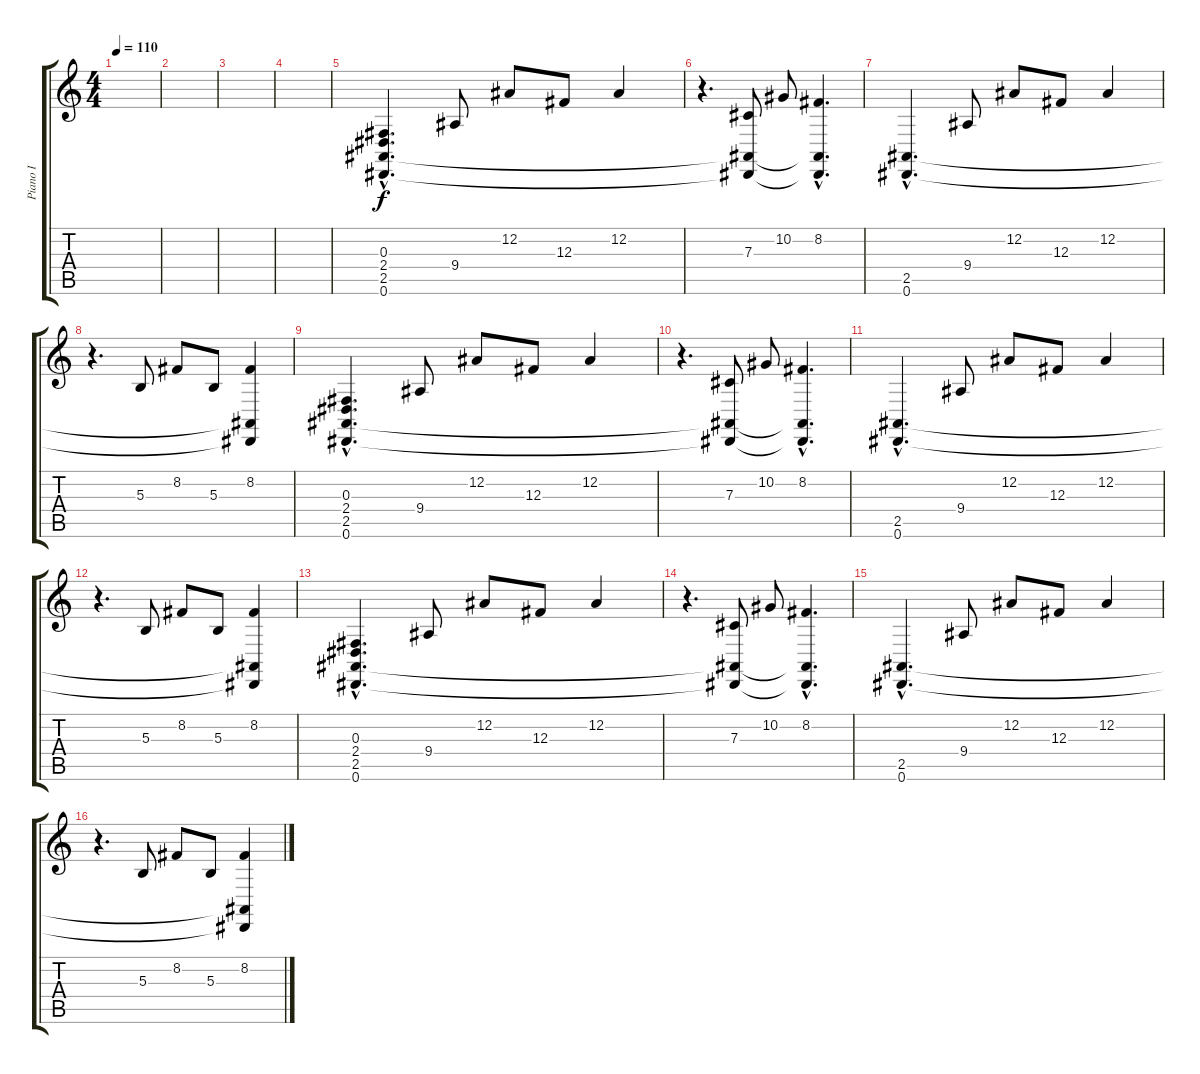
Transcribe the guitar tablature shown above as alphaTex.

\track ("Piano I" "Piano I") {instrument acousticgrandpiano}
\staff {score tabs}
\tuning (Eb4 Bb3 Gb3 Db3 Ab2 Eb2) {hide}
\ts (4 4)
\tempo 110
\clef g2
\ks c
|
|
|
|
(0.3{hac} 2.4{hac} 2.5{hac} 0.6{hac}).4{d} 9.4.8 12.2.8 12.3.8 12.2.4 |
r.4{d} (7.3 2.5{t} 0.6{t}).8 10.2.8 (8.2{hac} 2.5{hac t} 0.6{hac t}).4{d} |
(2.5{hac} 0.6{hac}).4{d} 9.4.8 12.2.8 12.3.8 12.2.4 |
r.4{d} 5.3.8 8.2.8 5.3.8 (8.2 2.5{t} 0.6{t}).4 |
(0.3{hac} 2.4{hac} 2.5{hac} 0.6{hac}).4{d} 9.4.8 12.2.8 12.3.8 12.2.4 |
r.4{d} (7.3 2.5{t} 0.6{t}).8 10.2.8 (8.2{hac} 2.5{hac t} 0.6{hac t}).4{d} |
(2.5{hac} 0.6{hac}).4{d} 9.4.8 12.2.8 12.3.8 12.2.4 |
r.4{d} 5.3.8 8.2.8 5.3.8 (8.2 2.5{t} 0.6{t}).4 |
(0.3{hac} 2.4{hac} 2.5{hac} 0.6{hac}).4{d} 9.4.8 12.2.8 12.3.8 12.2.4 |
r.4{d} (7.3 2.5{t} 0.6{t}).8 10.2.8 (8.2{hac} 2.5{hac t} 0.6{hac t}).4{d} |
(2.5{hac} 0.6{hac}).4{d} 9.4.8 12.2.8 12.3.8 12.2.4 |
r.4{d} 5.3.8 8.2.8 5.3.8 (8.2 2.5{t} 0.6{t}).4
